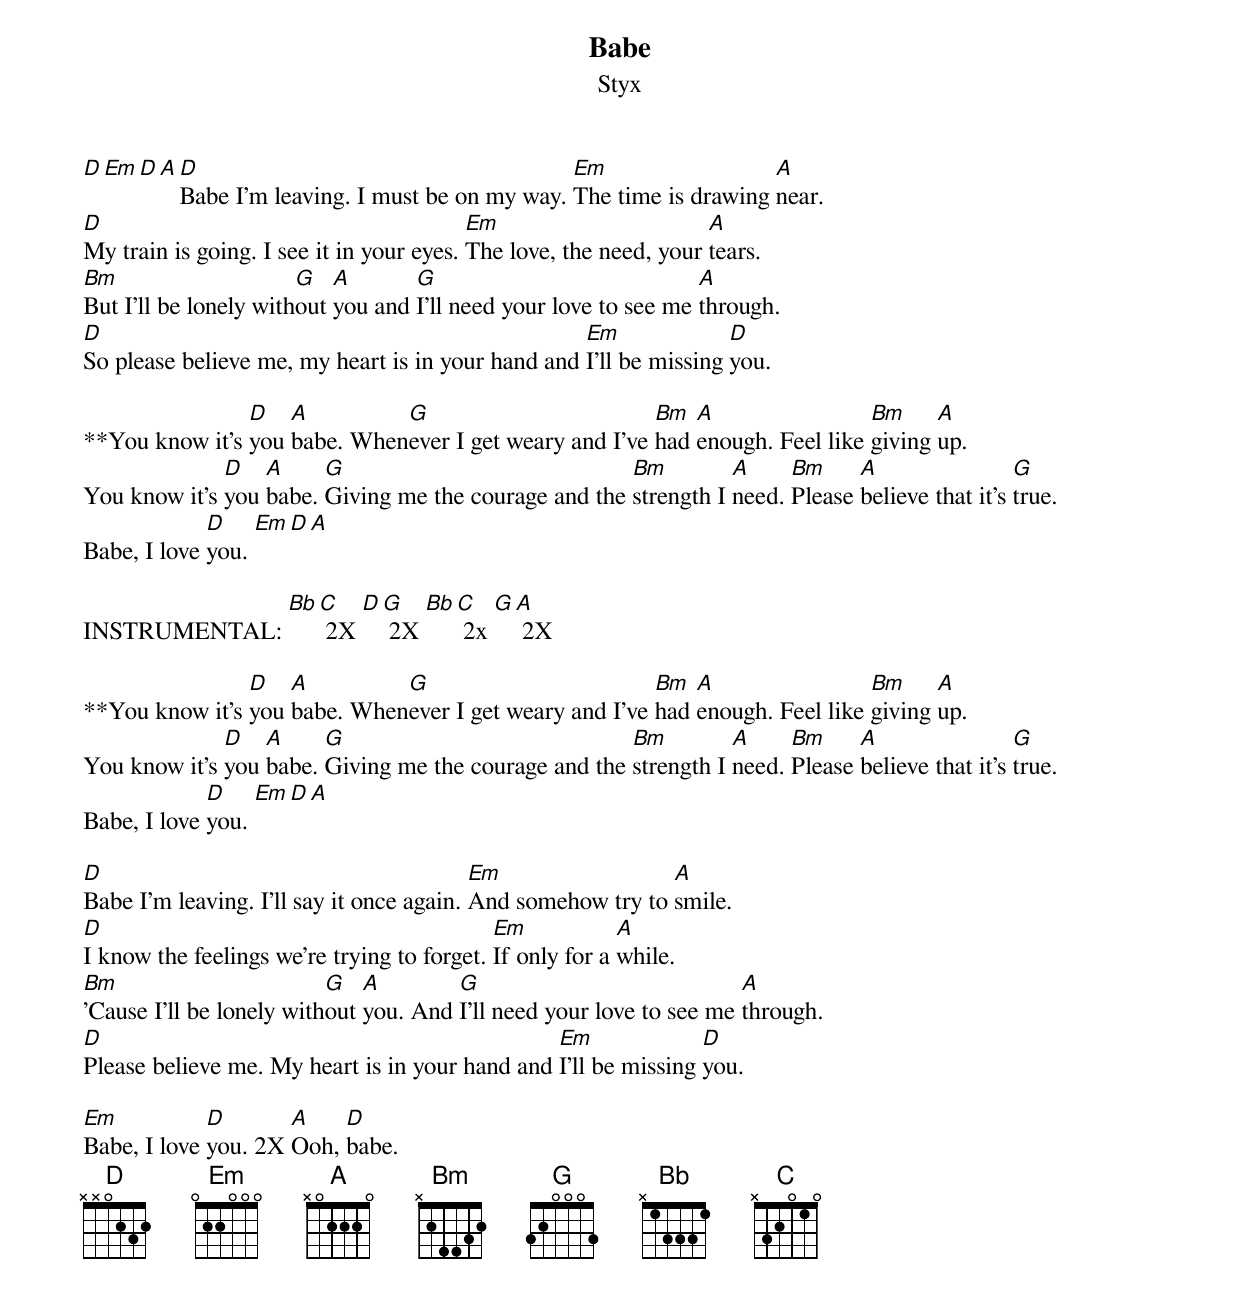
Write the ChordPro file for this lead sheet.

{title:Babe}
{subtitle:Styx}
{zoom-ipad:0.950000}

[D][Em][D][A][D]Babe I'm leaving. I must be on my way. [Em]The time is drawing [A]near.
[D]My train is going. I see it in your eyes. [Em]The love, the need, your [A]tears.
[Bm]But I'll be lonely with[G]out [A]you and [G]I'll need your love to see me [A]through.
[D]So please believe me, my heart is in your hand and [Em]I'll be missing [D]you.

**You know it's [D]you [A]babe. When[G]ever I get weary and I've [Bm]had [A]enough. Feel like [Bm]giving [A]up.
You know it's [D]you [A]babe. [G]Giving me the courage and the [Bm]strength I [A]need. [Bm]Please [A]believe that it's [G]true.
Babe, I love [D]you. [Em][D][A]

INSTRUMENTAL: [Bb][C] 2X [D][G] 2X [Bb][C] 2x [G][A] 2X

**You know it's [D]you [A]babe. When[G]ever I get weary and I've [Bm]had [A]enough. Feel like [Bm]giving [A]up.
You know it's [D]you [A]babe. [G]Giving me the courage and the [Bm]strength I [A]need. [Bm]Please [A]believe that it's [G]true.
Babe, I love [D]you. [Em][D][A]

[D]Babe I'm leaving. I'll say it once again. [Em]And somehow try to [A]smile.
[D]I know the feelings we're trying to forget. [Em]If only for a [A]while.
[Bm]'Cause I'll be lonely with[G]out [A]you. And [G]I'll need your love to see me [A]through.
[D]Please believe me. My heart is in your hand and [Em]I'll be missing [D]you.

[Em]Babe, I love [D]you. 2X [A]Ooh, [D]babe.
